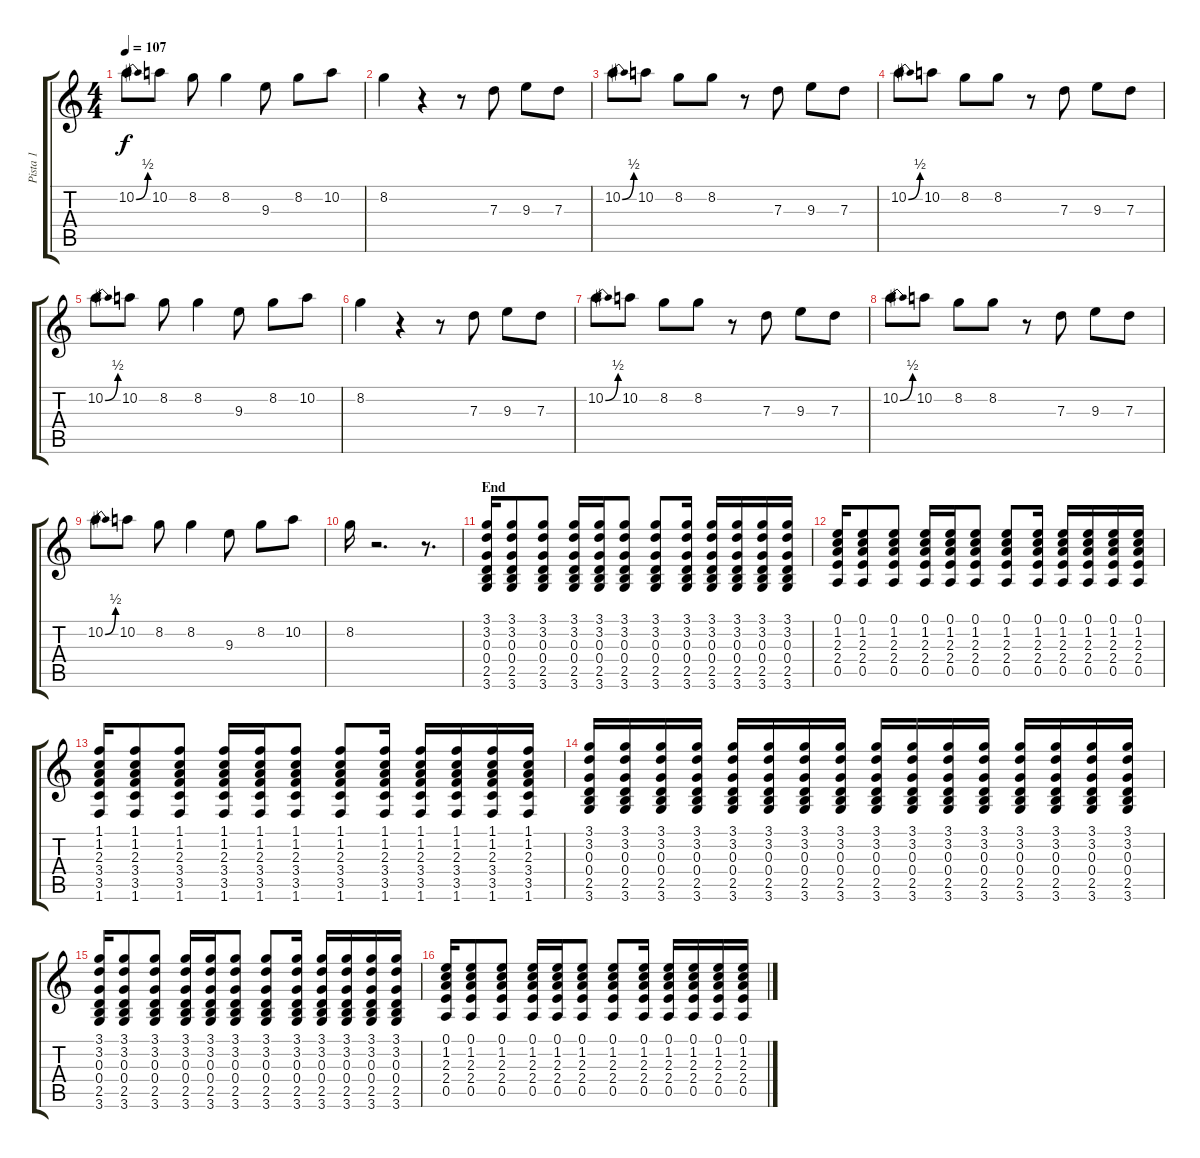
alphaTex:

\track ("Pista 1" "Pista 1") {instrument acousticguitarnylon}
\staff {score tabs}
\tuning (E4 B3 G3 D3 A2 E2) {hide}
\ts (4 4)
\tempo 107
\clef g2
\ks c
10.2{be (bend 0 0 60 2)}.8{dy f} 10.2.8 8.2.8 8.2.4 9.3.8 8.2.8 10.2.8 |
8.2.4 r.4 r.8 7.3.8 9.3.8 7.3.8 |
10.2{be (bend 0 0 60 2)}.8 10.2.8 8.2.8 8.2.8 r.8 7.3.8 9.3.8 7.3.8 |
10.2{be (bend 0 0 60 2)}.8 10.2.8 8.2.8 8.2.8 r.8 7.3.8 9.3.8 7.3.8 |
10.2{be (bend 0 0 60 2)}.8 10.2.8 8.2.8 8.2.4 9.3.8 8.2.8 10.2.8 |
8.2.4 r.4 r.8 7.3.8 9.3.8 7.3.8 |
10.2{be (bend 0 0 60 2)}.8 10.2.8 8.2.8 8.2.8 r.8 7.3.8 9.3.8 7.3.8 |
10.2{be (bend 0 0 60 2)}.8 10.2.8 8.2.8 8.2.8 r.8 7.3.8 9.3.8 7.3.8 |
10.2{be (bend 0 0 60 2)}.8 10.2.8 8.2.8 8.2.4 9.3.8 8.2.8 10.2.8 |
8.2.16 r.2{d} r.8{d} |
\section ("" "End")
(3.1 3.2 0.3 0.4 2.5 3.6).16 (3.1 3.2 0.3 0.4 2.5 3.6).8 (3.1 3.2 0.3 0.4 2.5 3.6).8 (3.1 3.2 0.3 0.4 2.5 3.6).16 (3.1 3.2 0.3 0.4 2.5 3.6).16 (3.1 3.2 0.3 0.4 2.5 3.6).8 (3.1 3.2 0.3 0.4 2.5 3.6).8 (3.1 3.2 0.3 0.4 2.5 3.6).16 (3.1 3.2 0.3 0.4 2.5 3.6).16 (3.1 3.2 0.3 0.4 2.5 3.6).16 (3.1 3.2 0.3 0.4 2.5 3.6).16 (3.1 3.2 0.3 0.4 2.5 3.6).16 |
(0.1 1.2 2.3 2.4 0.5).16 (0.1 1.2 2.3 2.4 0.5).8 (0.1 1.2 2.3 2.4 0.5).8 (0.1 1.2 2.3 2.4 0.5).16 (0.1 1.2 2.3 2.4 0.5).16 (0.1 1.2 2.3 2.4 0.5).8 (0.1 1.2 2.3 2.4 0.5).8 (0.1 1.2 2.3 2.4 0.5).16 (0.1 1.2 2.3 2.4 0.5).16 (0.1 1.2 2.3 2.4 0.5).16 (0.1 1.2 2.3 2.4 0.5).16 (0.1 1.2 2.3 2.4 0.5).16 |
(1.1 1.2 2.3 3.4 3.5 1.6).16 (1.1 1.2 2.3 3.4 3.5 1.6).8 (1.1 1.2 2.3 3.4 3.5 1.6).8 (1.1 1.2 2.3 3.4 3.5 1.6).16 (1.1 1.2 2.3 3.4 3.5 1.6).16 (1.1 1.2 2.3 3.4 3.5 1.6).8 (1.1 1.2 2.3 3.4 3.5 1.6).8 (1.1 1.2 2.3 3.4 3.5 1.6).16 (1.1 1.2 2.3 3.4 3.5 1.6).16 (1.1 1.2 2.3 3.4 3.5 1.6).16 (1.1 1.2 2.3 3.4 3.5 1.6).16 (1.1 1.2 2.3 3.4 3.5 1.6).16 |
(3.1 3.2 0.3 0.4 2.5 3.6).16 (3.1 3.2 0.3 0.4 2.5 3.6).16 (3.1 3.2 0.3 0.4 2.5 3.6).16 (3.1 3.2 0.3 0.4 2.5 3.6).16 (3.1 3.2 0.3 0.4 2.5 3.6).16 (3.1 3.2 0.3 0.4 2.5 3.6).16 (3.1 3.2 0.3 0.4 2.5 3.6).16 (3.1 3.2 0.3 0.4 2.5 3.6).16 (3.1 3.2 0.3 0.4 2.5 3.6).16 (3.1 3.2 0.3 0.4 2.5 3.6).16 (3.1 3.2 0.3 0.4 2.5 3.6).16 (3.1 3.2 0.3 0.4 2.5 3.6).16 (3.1 3.2 0.3 0.4 2.5 3.6).16 (3.1 3.2 0.3 0.4 2.5 3.6).16 (3.1 3.2 0.3 0.4 2.5 3.6).16 (3.1 3.2 0.3 0.4 2.5 3.6).16 |
(3.1 3.2 0.3 0.4 2.5 3.6).16 (3.1 3.2 0.3 0.4 2.5 3.6).8 (3.1 3.2 0.3 0.4 2.5 3.6).8 (3.1 3.2 0.3 0.4 2.5 3.6).16 (3.1 3.2 0.3 0.4 2.5 3.6).16 (3.1 3.2 0.3 0.4 2.5 3.6).8 (3.1 3.2 0.3 0.4 2.5 3.6).8 (3.1 3.2 0.3 0.4 2.5 3.6).16 (3.1 3.2 0.3 0.4 2.5 3.6).16 (3.1 3.2 0.3 0.4 2.5 3.6).16 (3.1 3.2 0.3 0.4 2.5 3.6).16 (3.1 3.2 0.3 0.4 2.5 3.6).16 |
(0.1 1.2 2.3 2.4 0.5).16 (0.1 1.2 2.3 2.4 0.5).8 (0.1 1.2 2.3 2.4 0.5).8 (0.1 1.2 2.3 2.4 0.5).16 (0.1 1.2 2.3 2.4 0.5).16 (0.1 1.2 2.3 2.4 0.5).8 (0.1 1.2 2.3 2.4 0.5).8 (0.1 1.2 2.3 2.4 0.5).16 (0.1 1.2 2.3 2.4 0.5).16 (0.1 1.2 2.3 2.4 0.5).16 (0.1 1.2 2.3 2.4 0.5).16 (0.1 1.2 2.3 2.4 0.5).16
